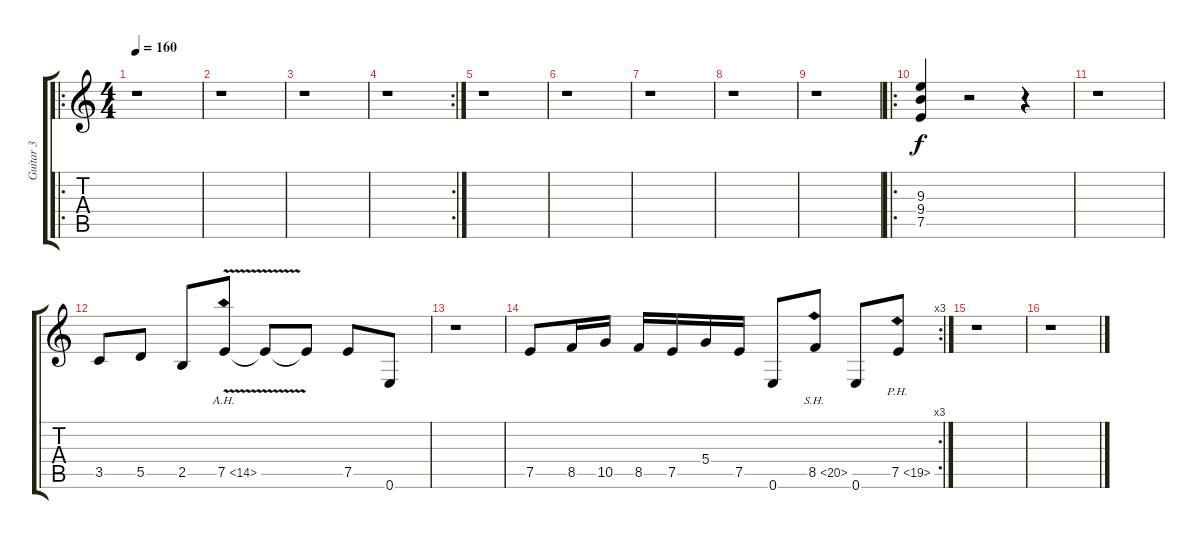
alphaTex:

\track ("Guitar 3" "Guitar 3") {instrument overdrivenguitar}
\staff {score tabs}
\tuning (E4 B3 G3 D3 A2 E2) {hide}
\ro
\ts (4 4)
\tempo 160
\clef g2
\ks c
r.1{dy f} |
r.1 |
r.1 |
\rc 2
r.1 |
r.1 |
r.1 |
r.1 |
r.1 |
r.1 |
\ro
(9.3 9.4 7.5).4 r.2 r.4 |
r.1 |
3.5.8 5.5.8 2.5.8 7.5{ah 7 v}.8 7.5{t}.8 7.5{t}.8 7.5.8 0.6.8 |
r.1 |
\rc 3
7.5.8 8.5.16 10.5.16 8.5.16 7.5.16 5.4.16 7.5.16 0.6.8 8.5{sh 12}.8 0.6.8 7.5{ph 12}.8 |
r.1 |
r.1
